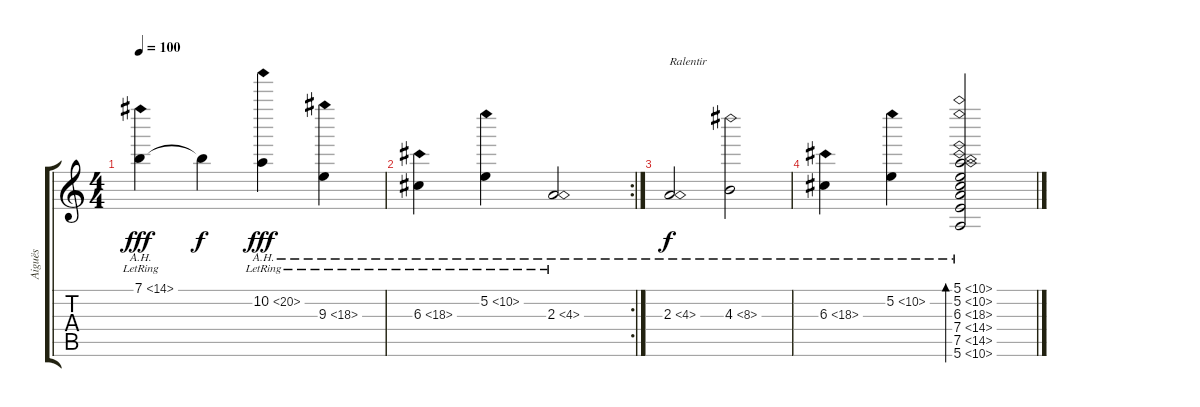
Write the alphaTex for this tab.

\track ("Aiguës" "Aiguës") {instrument electricguitarjazz}
\staff {score tabs}
\tuning (E4 B3 G3 D3 A2 E2) {hide}
\ts (4 4)
\tempo 100
\clef g2
\ks c
7.1{ah 7 lr}.4{dy fff} 7.1{t}.4{dy f} 10.2{ah 10 lr}.4{dy fff} 9.3{ah 9 lr}.4 |
\rc 2
6.3{ah 12 lr}.4 5.2{ah 5 lr}.4 2.3{ah 2 lr}.2 |
2.3{ah 2}.2{txt "Ralentir" dy f} 4.3{ah 4}.2 |
6.3{ah 12}.4 5.2{ah 5}.4 (5.1{ah 5} 5.2{ah 5} 6.3{ah 12} 7.4{ah 7} 7.5{ah 7} 5.6{ah 5}).2{bd 480}
